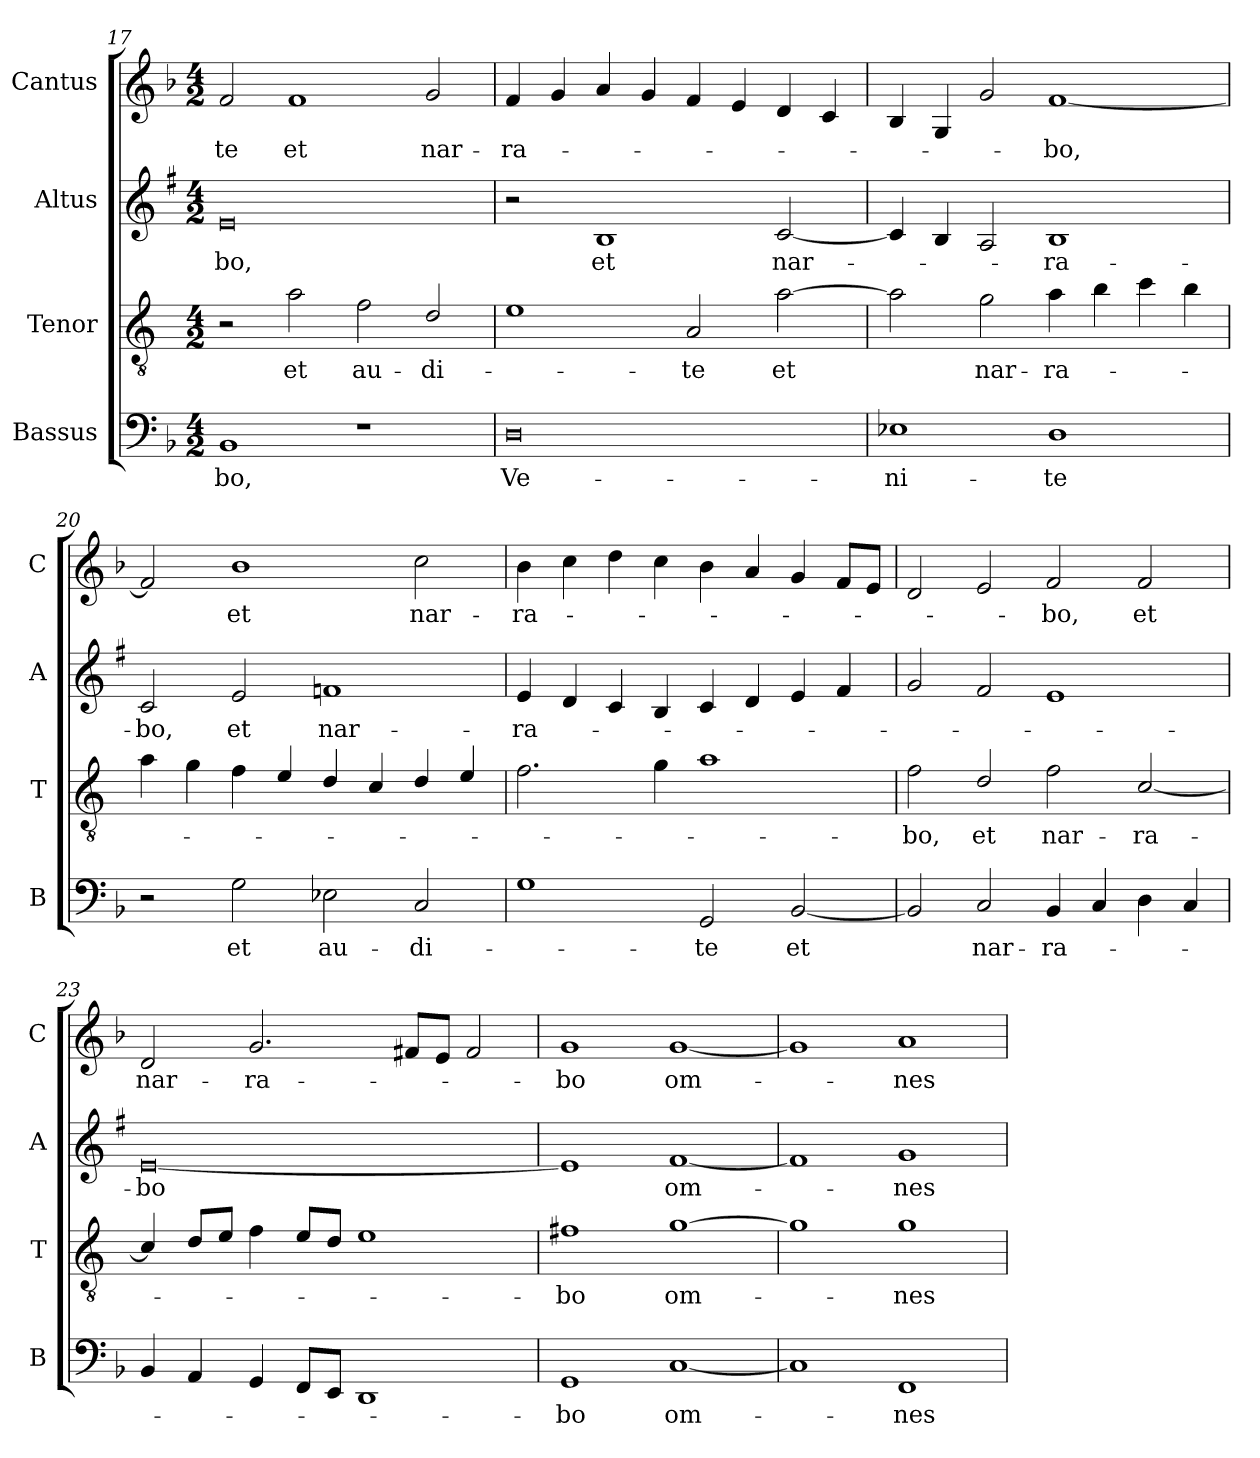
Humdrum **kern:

**kern	**text	**kern	**text	**kern	**text	**kern	**text
*part4	*part4	*part3	*part3	*part2	*part2	*part1	*part1
*staff4	*staff4	*staff3	*staff3	*staff2	*staff2	*staff1	*staff1
*I"Bassus	*	*I"Tenor	*	*I"Altus	*	*I"Cantus	*
*I'B	*	*I'T	*	*I'A	*	*I'C	*
*clefF4	*	*clefGv2	*	*clefG2	*	*clefG2	*
*	*	*ITrd4c7	*	*ITrd1c2	*	*	*
*k[b-]	*	*k[b-]	*	*k[b-]	*	*k[b-]	*
*F:	*	*F:	*	*F:	*	*F:	*
*M4/2	*	*M4/2	*	*M4/2	*	*M4/2	*
=17	=17	=17	=17	=17	=17	=17	=17
!	!LO:LY:b	!	!	!	!LO:LY:b	!	!LO:LY:b
1BB-	-bo,	2r	.	0d	-bo,	2f/	-te
!	!	!	!LO:LY:b	!	!	!	!LO:LY:b
.	.	2d\	et	.	.	1f	et
!	!	!	!LO:LY:b	!	!	!	!
1r	.	2B-\	au-	.	.	.	.
!	!	!	!LO:LY:b	!	!	!	!LO:LY:b
.	.	2G/	-di-	.	.	2g/	nar-
!!LO:LB:g=z
=18	=18	=18	=18	=18	=18	=18	=18
!	!LO:LY:b	!	!	!	!	!	!LO:LY:b
0D	Ve-	1A	.	2r	.	4f/	-ra-
.	.	.	.	.	.	4g/	.
!	!	!	!	!	!LO:LY:b	!	!
.	.	.	.	1A	et	4a/	.
.	.	.	.	.	.	4g/	.
!	!	!	!LO:LY:b	!	!	!	!
.	.	2D/	-te	.	.	4f/	.
.	.	.	.	.	.	4e/	.
!	!	!	!LO:LY:b	!	!LO:LY:b	!	!
.	.	[2d\	et	[2B-/	nar-	4d/	.
.	.	.	.	.	.	4c/	.
=19	=19	=19	=19	=19	=19	=19	=19
!	!LO:LY:b	!	!	!	!	!	!
1E-X	-ni-	2d\]	.	4B-/]	.	4B-/	.
.	.	.	.	4A/	.	4G/	.
!	!	!	!LO:LY:b	!	!	!	!
.	.	2c\	nar-	2G/	.	2g/	.
!	!LO:LY:b	!	!LO:LY:b	!	!LO:LY:b	!	!LO:LY:b
1D	-te	4d\	-ra-	1A	-ra-	[1f	-bo,
.	.	4e\	.	.	.	.	.
.	.	4f\	.	.	.	.	.
.	.	4e\	.	.	.	.	.
=20	=20	=20	=20	=20	=20	=20	=20
!	!	!	!	!	!LO:LY:b	!	!
2r	.	4d\	.	2B-/	-bo,	2f/]	.
.	.	4c\	.	.	.	.	.
!	!LO:LY:b	!	!	!	!LO:LY:b	!	!LO:LY:b
2G\	et	4B-\	.	2d/	et	1b-	et
.	.	4A/	.	.	.	.	.
!	!LO:LY:b	!	!	!	!LO:LY:b	!	!
2E-X\	au-	4G/	.	1e-X	nar-	.	.
.	.	4F/	.	.	.	.	.
!	!LO:LY:b	!	!	!	!	!	!LO:LY:b
2C/	-di-	4G/	.	.	.	2cc\	nar-
.	.	4A/	.	.	.	.	.
=21	=21	=21	=21	=21	=21	=21	=21
!	!	!	!	!	!LO:LY:b	!	!LO:LY:b
1G	.	2.B-\	.	4d/	-ra-	4b-\	-ra-
.	.	.	.	4c/	.	4cc\	.
.	.	.	.	4B-/	.	4dd\	.
.	.	4c\	.	4A/	.	4cc\	.
!	!LO:LY:b	!	!	!	!	!	!
2GG/	-te	1d	.	4B-/	.	4b-\	.
.	.	.	.	4c/	.	4a/	.
!	!LO:LY:b	!	!	!	!	!	!
[2BB-/	et	.	.	4d/	.	4g/	.
.	.	.	.	4e/	.	8f/L	.
.	.	.	.	.	.	8e/J	.
=22	=22	=22	=22	=22	=22	=22	=22
!	!	!	!LO:LY:b	!	!	!	!
2BB-/]	.	2B-\	-bo,	2f/	.	2d/	.
!	!LO:LY:b	!	!LO:LY:b	!	!	!	!
2C/	nar-	2G/	et	2e/	.	2e/	.
!	!LO:LY:b	!	!LO:LY:b	!	!	!	!LO:LY:b
4BB-/	-ra-	2B-\	nar-	1d	.	2f/	-bo,
4C/	.	.	.	.	.	.	.
!	!	!	!LO:LY:b	!	!	!	!LO:LY:b
4D\	.	[2F/	-ra-	.	.	2f/	et
4C/	.	.	.	.	.	.	.
!!LO:LB:g=z
=23	=23	=23	=23	=23	=23	=23	=23
!	!	!	!	!	!LO:LY:b	!	!LO:LY:b
4BB-/	.	4F/]	.	[0d	-bo	2d/	nar-
4AA/	.	8G/L	.	.	.	.	.
.	.	8A/J	.	.	.	.	.
!	!	!	!	!	!	!	!LO:LY:b
4GG/	.	4B-\	.	.	.	2.g/	-ra-
8FF/L	.	8A/L	.	.	.	.	.
8EE/J	.	8G/J	.	.	.	.	.
1DD	.	1A	.	.	.	.	.
.	.	.	.	.	.	8f#X/L	.
.	.	.	.	.	.	8e/J	.
.	.	.	.	.	.	2f#/	.
=24	=24	=24	=24	=24	=24	=24	=24
!	!LO:LY:b	!	!LO:LY:b	!	!	!	!LO:LY:b
1GG	-bo	1Bn	-bo	1d]	.	1g	-bo
!	!LO:LY:b	!	!LO:LY:b	!	!LO:LY:b	!	!LO:LY:b
[1C	om-	[1c	om-	[1e	om-	[1g	om-
=25	=25	=25	=25	=25	=25	=25	=25
1C]	.	1c]	.	1e]	.	1g]	.
!	!LO:LY:b	!	!LO:LY:b	!	!LO:LY:b	!	!LO:LY:b
1FF	-nes	1c	-nes	1f	-nes	1a	-nes
=	=	=	=	=	=	=	=
*-	*-	*-	*-	*-	*-	*-	*-
